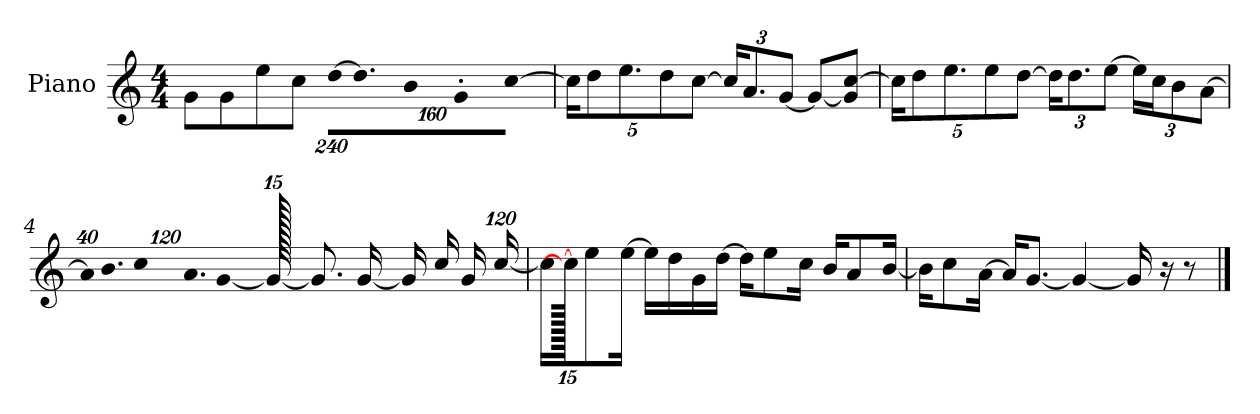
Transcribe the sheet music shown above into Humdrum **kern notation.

**kern
*part1
*staff1
*I"Piano
*I'P-no
*clefG2
*k[]
*M4/4
*MM90
=1
8g\L
8g\
8ee\
8cc\J
*Xbrackettup
!LO:N:vis=16
[1920%137dd\KL
!LO:N:vis=8.
640%137dd\]
!LO:N:vis=16
1920%137b\L
!LO:N:vis=16
1920%137g'\
!LO:N:vis=16
[1920%137cc\JJ
=2
20cc\KL]
10dd\
10.ee\
10dd\
[10cc\J
24cc/KL]
12.a/
[12g/J
8g/L_
8g/] [8cc/J
=3
20cc\KL]
10dd\
10.ee\
10ee\
[10dd\J
24dd\KL]
12.dd\
[12ee\J
24ee\LL]
24cc\J
12b\
[12a\J
!!LO:LB:g=z
=4
!LO:N:vis=32
640%23a/KLL]
!LO:N:vis=16.
960%103b/J
!LO:N:vis=8
960%137cc/
!LO:N:vis=16.
960%103a/L
[384%41g/J
1920g/_
8.g/L]
[16g/Jk
16g/LL]
16cc/
16g/
[1920%119cc/JJ
=5
16cc\KL]
1920cc/_
8ee\
[16ee\Jk
16ee\LL]
16dd\
16g\
[16dd\JJ
16dd\KL]
8ee\
16cc\Jk
16b/KL
8a/
[16b/Jk
=6
16b\KL]
8cc\
[16a\Jk
16a/KL]
[8.g/J
4g/_
16g/]
16r
8r
==
*-
